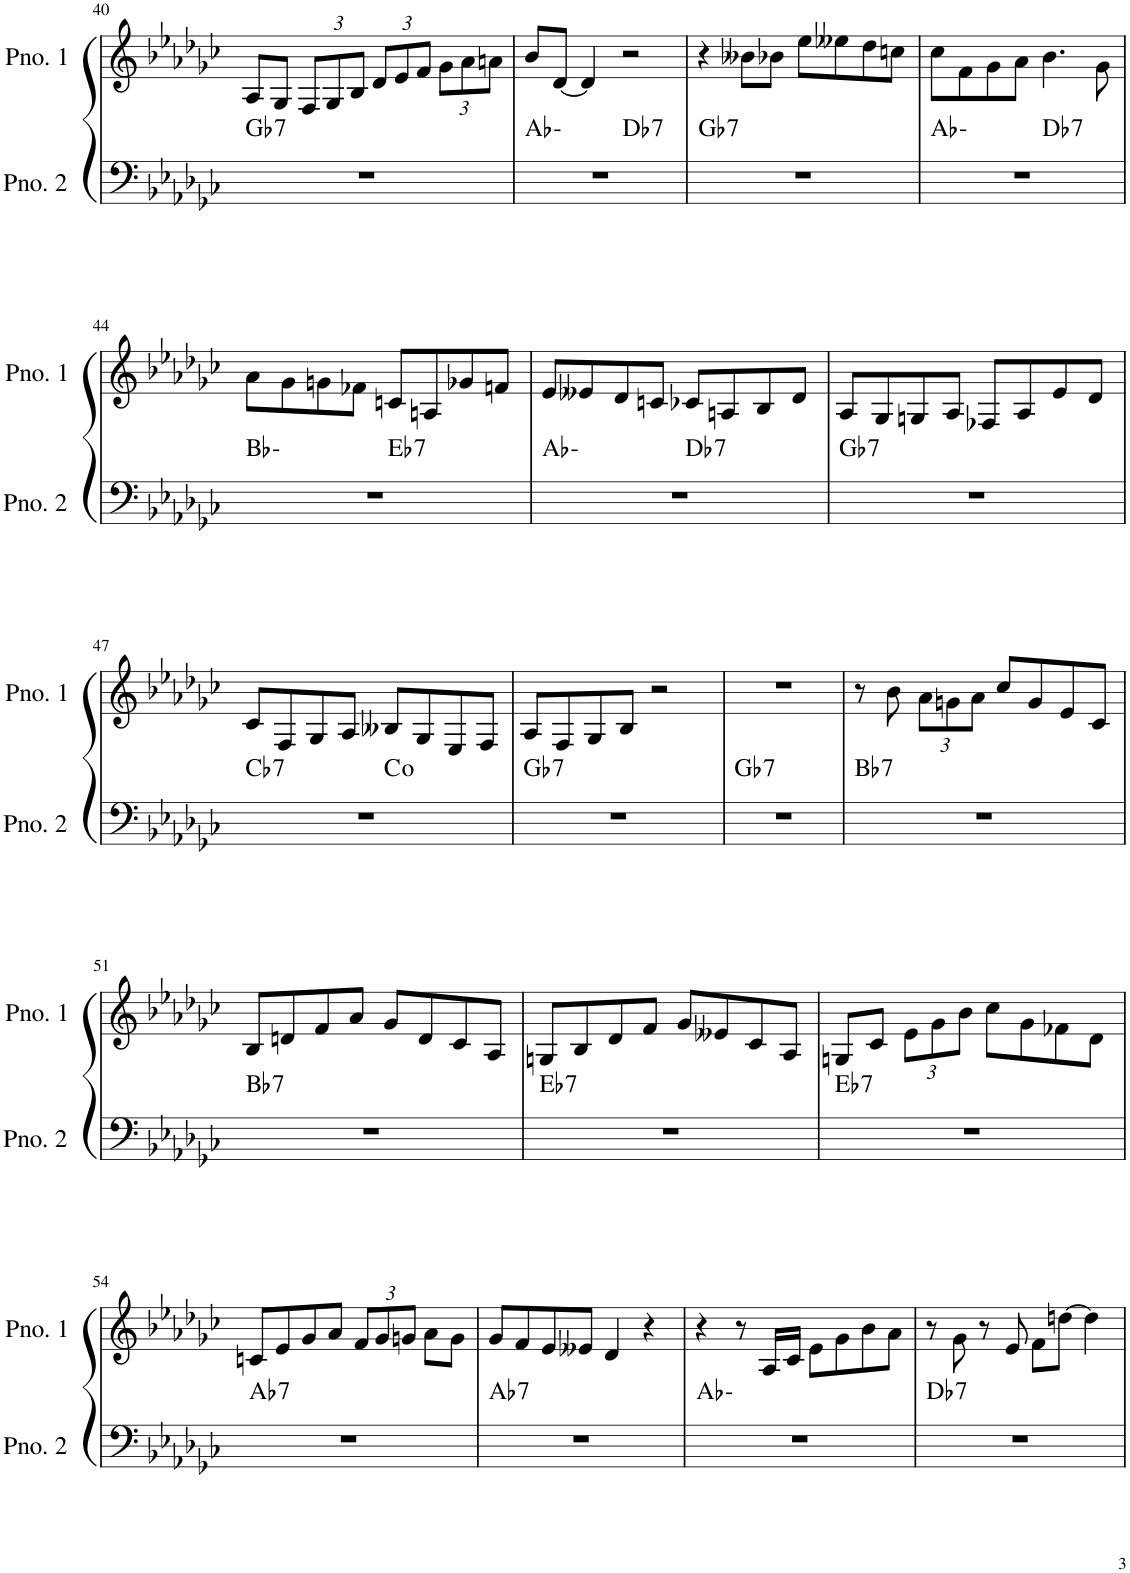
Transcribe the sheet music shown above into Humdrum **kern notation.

**kern	**harte	**kern
*part2	*part2	*part1
*staff2	*	*staff1
*I"ピアノ 2	*	*I"ピアノ 1
!!LO:PB:g=z
*clefF4	*	*clefG2
*k[b-e-a-d-g-c-]	*	*k[b-e-a-d-g-c-]
*M4/4	*	*M4/4
=40	=40	=40
!	!LO:H:kt=7	!
1r	Gb:7	8A-/L
.	.	8G-/J
*	*	*Xbrackettup
.	.	12F/L
.	.	12G-/
.	.	12B-/J
.	.	12d-/L
.	.	12e-/
.	.	12f/J
.	.	12g-\L
.	.	12a-\
.	.	12an\J
=41	=41	=41
*^	*	*
1r	2ryy	Ab:min	8b-/L
.	.	.	[8d-/J
.	.	.	4d-/]
!	!	!LO:H:kt=7	!
.	2ryy	Db:7	2r
=42	=42	=42	=42
!	!	!LO:H:kt=7	!
*v	*v	*	*
1r	Gb:7	4r
.	.	8b--X\L
.	.	8b-X\J
.	.	8ee-\L
.	.	8ee--X\
.	.	8dd-\
.	.	8ccn\J
=43	=43	=43
*^	*	*
1r	2ryy	Ab:min	8cc-\L
.	.	.	8f\
.	.	.	8g-\
.	.	.	8a-\J
!	!	!LO:H:kt=7	!
.	2ryy	Db:7	4.b-\
.	.	.	8g-\
!!LO:LB:g=z
=44	=44	=44	=44
1r	2ryy	Bb:min	8a-\L
.	.	.	8g-\
.	.	.	8gn\
.	.	.	8f-X\J
!	!	!LO:H:kt=7	!
.	2ryy	Eb:7	8cn/L
.	.	.	8An/
.	.	.	8g-X/
.	.	.	8fn/J
=45	=45	=45	=45
1r	2ryy	Ab:min	8e-/L
.	.	.	8e--X/
.	.	.	8d-/
.	.	.	8cn/J
!	!	!LO:H:kt=7	!
.	2ryy	Db:7	8c-X/L
.	.	.	8An/
.	.	.	8B-/
.	.	.	8d-/J
=46	=46	=46	=46
!	!	!LO:H:kt=7	!
*v	*v	*	*
1r	Gb:7	8A-/L
.	.	8G-/
.	.	8Gn/
.	.	8A-/J
.	.	8F-X/L
.	.	8A-/
.	.	8e-/
.	.	8d-/J
!!LO:LB:g=z
=47	=47	=47
!	!LO:H:kt=7	!
*^	*	*
1r	2ryy	Cb:7	8c-/L
.	.	.	8F/
.	.	.	8G-/
.	.	.	8A-/J
.	2ryy	C:dim	8B--X/L
.	.	.	8G-/
.	.	.	8E-/
.	.	.	8F/J
=48	=48	=48	=48
!	!	!LO:H:kt=7	!
*v	*v	*	*
1r	Gb:7	8A-/L
.	.	8F/
.	.	8G-/
.	.	8B-/J
.	.	2r
=49	=49	=49
!	!LO:H:kt=7	!
1r	Gb:7	1r
=50	=50	=50
!	!LO:H:kt=7	!
1r	Bb:7	8r
.	.	8b-\
.	.	12a-\L
.	.	12gn\
.	.	12a-\J
.	.	8cc-/L
.	.	8g/
.	.	8e-/
.	.	8c-/J
!!LO:LB:g=z
=51	=51	=51
!	!LO:H:kt=7	!
1r	Bb:7	8B-/L
.	.	8dn/
.	.	8f/
.	.	8a-/J
.	.	8g-/L
.	.	8d/
.	.	8c-/
.	.	8A-/J
=52	=52	=52
!	!LO:H:kt=7	!
1r	Eb:7	8Gn/L
.	.	8B-/
.	.	8d-/
.	.	8f/J
.	.	8g-/L
.	.	8e--X/
.	.	8c-/
.	.	8A-/J
=53	=53	=53
!	!LO:H:kt=7	!
1r	Eb:7	8Gn/L
.	.	8c-/J
.	.	12e-\L
.	.	12g-\
.	.	12b-\J
.	.	8cc-\L
.	.	8g-\
.	.	8f-X\
.	.	8d-\J
!!LO:LB:g=z
=54	=54	=54
!	!LO:H:kt=7	!
1r	Ab:7	8cn/L
.	.	8e-/
.	.	8g-/
.	.	8a-/J
.	.	12f/L
.	.	12g-/
.	.	12gn/J
.	.	8a-\L
.	.	8g\J
=55	=55	=55
!	!LO:H:kt=7	!
1r	Ab:7	8g-/L
.	.	8f/
.	.	8e-/
.	.	8e--X/J
.	.	4d-/
.	.	4r
=56	=56	=56
1r	Ab:min	4r
.	.	8r
.	.	16A-/LL
.	.	16c-/JJ
.	.	8e-\L
.	.	8g-\
.	.	8b-\
.	.	8a-\J
=57	=57	=57
!	!LO:H:kt=7	!
1r	Db:7	8r
.	.	8g-\
.	.	8r
.	.	8e-/
.	.	8f\L
.	.	[8ddn\J
.	.	4dd\]
=	=	=
*-	*-	*-
